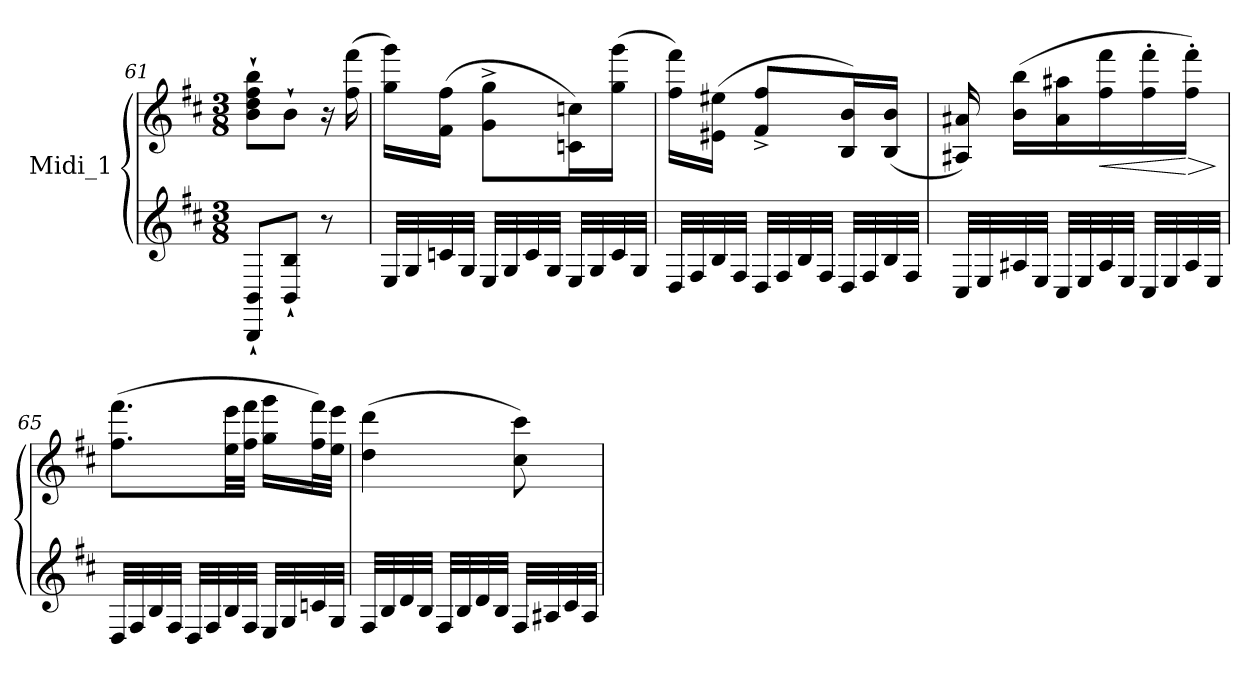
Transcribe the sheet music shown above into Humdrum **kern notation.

**kern	**kern	**dynam
*part1	*part1	*part1
*staff2	*staff1	*staff1/2
*I"Midi_1	*	*
*clefG2	*clefG2	*
*k[f#c#]	*k[f#c#]	*
*D:	*D:	*
*M3/8	*M3/8	*
=61	=61	=61
8BBB/` 8BB/`L	8b\` 8dd\` 8ff#\` 8bb\`L	.
8BB/` 8B/`J	8b`\J	.
8r	16r	.
.	(>16ff#\ 16fff#\	.
=62	=62	=62
32E/LLL	16gg\ 16ggg\LL)	.
32G/	.	.
32cn/	(>16f#\ 16ff#\JJ	.
32G/JJJ	.	.
32E/LLL	8g\^ 8gg\^L	.
32G/	.	.
32c/	.	.
32G/JJJ	.	.
32E/LLL	16cn\ 16ccn\L)	.
32G/	.	.
32c/	(>16gg\ 16ggg\JJ	.
32G/JJJ	.	.
!!LO:LB:g=z
=63	=63	=63
32D/LLL	16ff#\ 16fff#\LL)	.
32F#/	.	.
32B/	(>16e#X\ 16ee#X\JJ	.
32F#/JJJ	.	.
32D/LLL	8f#/^ 8ff#/^L	.
32F#/	.	.
32B/	.	.
32F#/JJJ	.	.
32D/LLL	16B/ 16b/L)	.
32F#/	.	.
32B/	(<16B/ 16b/JJ	.
32F#/JJJ	.	.
=64	=64	=64
32C#/LLL	16A#X/ 16a#X/)	.
32E/	.	.
32A#X/	(>16b\ 16bb\LL	.
32E/JJJ	.	.
32C#/LLL	16a#\ 16aa#X\	.
32E/	.	.
!	!	!LO:HP:b
32A#/	16ff#\ 16fff#\	<
32E/JJJ	.	.
32C#/LLL	16ff#\' 16fff#\'	.
32E/	.	.
!	!	!LO:HP:n=1:b
32A#/	16ff#\' 16fff#\'JJ)	[ >
32E/JJJ	.	.
.	.	]
=65	=65	=65
32D/LLL	(>8.ff#\ 8.fff#\L	.
32F#/	.	.
32B/	.	.
32F#/JJJ	.	.
32D/LLL	.	.
32F#/	.	.
32B/	32ee\ 32eee\LL	.
32F#/JJJ	32ff#\ 32fff#\JJJ	.
32E/LLL	16gg\ 16ggg\LL	.
32G/	.	.
32cn/	32ff#\ 32fff#\L)	.
32G/JJJ	32ee\ 32eee\JJJ	.
!!LO:LB:g=z
=66	=66	=66
32F#/LLL	(>4dd\ 4ddd\	.
32B/	.	.
32d/	.	.
32B/JJJ	.	.
32F#/LLL	.	.
32B/	.	.
32d/	.	.
32B/JJJ	.	.
32F#/LLL	8cc#i\ 8ccc#i\)	.
32A#X/	.	.
32c#/	.	.
32A#/JJJ	.	.
=	=	=
*-	*-	*-
